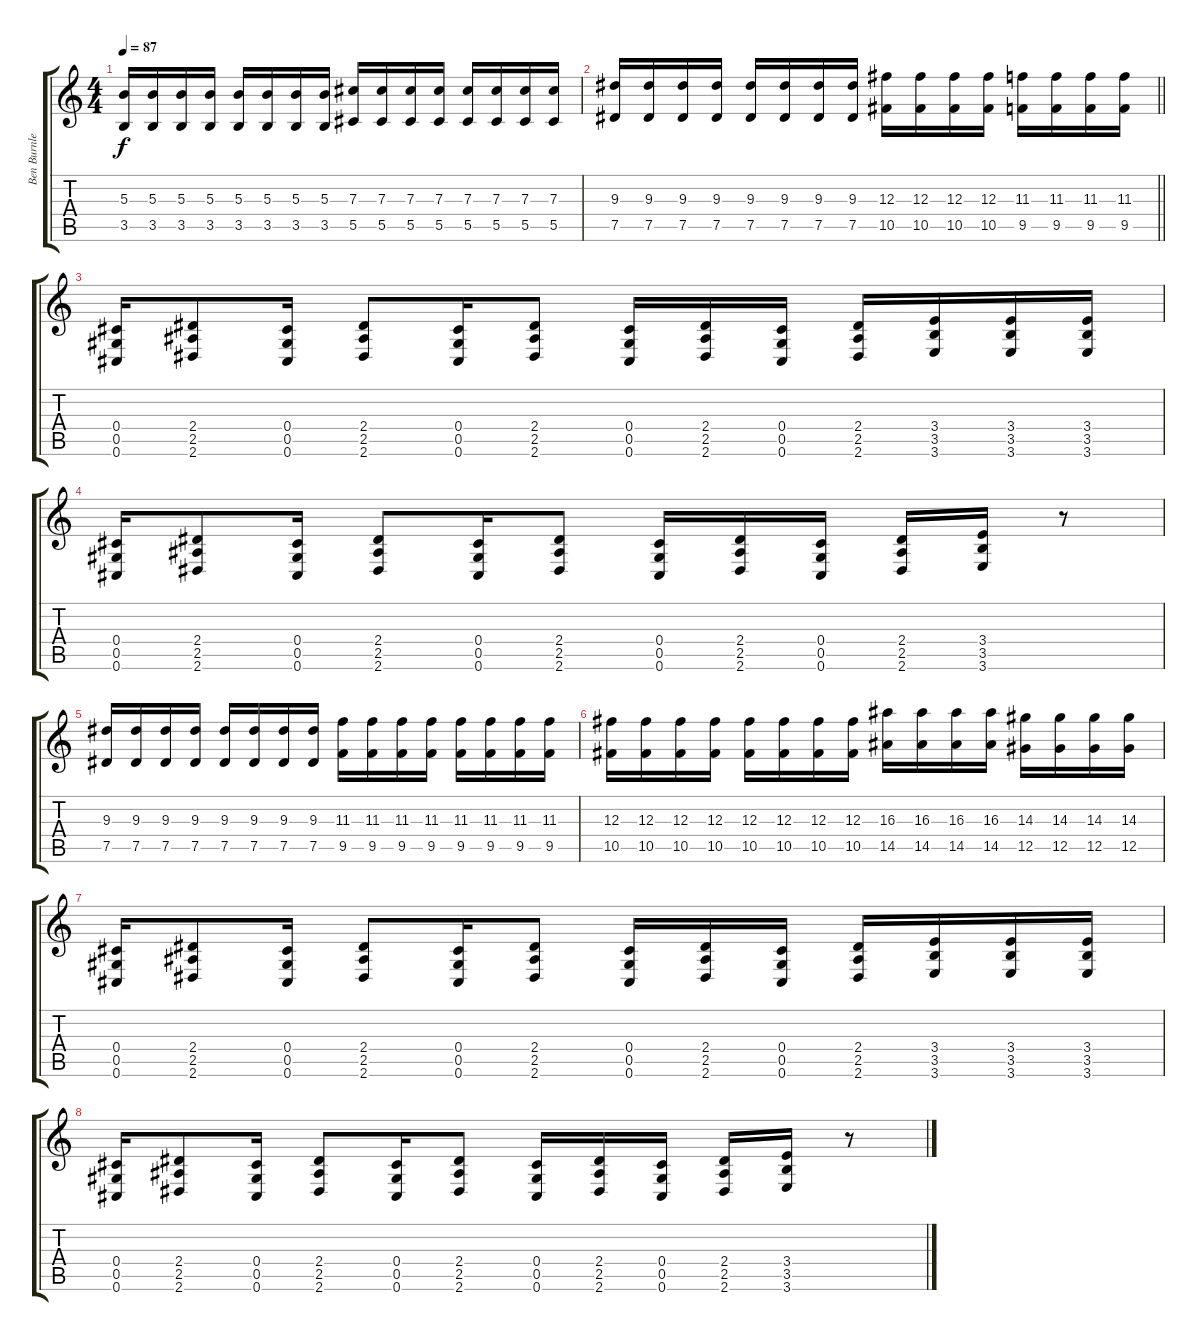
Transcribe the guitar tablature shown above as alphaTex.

\track ("Ben Burnley Guitar" "Ben Burnle") {instrument distortionguitar}
\staff {score tabs}
\tuning (Eb4 Bb3 Gb3 Db3 Ab2 Db2) {hide}
\ts (4 4)
\tempo 87
\clef g2
\ks c
(5.3 3.5).16{dy f} (5.3 3.5).16 (5.3 3.5).16 (5.3 3.5).16 (5.3 3.5).16 (5.3 3.5).16 (5.3 3.5).16 (5.3 3.5).16 (7.3 5.5).16 (7.3 5.5).16 (7.3 5.5).16 (7.3 5.5).16 (7.3 5.5).16 (7.3 5.5).16 (7.3 5.5).16 (7.3 5.5).16 |
\barLineRight lightlight
(9.3 7.5).16 (9.3 7.5).16 (9.3 7.5).16 (9.3 7.5).16 (9.3 7.5).16 (9.3 7.5).16 (9.3 7.5).16 (9.3 7.5).16 (12.3 10.5).16 (12.3 10.5).16 (12.3 10.5).16 (12.3 10.5).16 (11.3 9.5).16 (11.3 9.5).16 (11.3 9.5).16 (11.3 9.5).16 |
(0.4 0.5 0.6).16 (2.4 2.5 2.6).8 (0.4 0.5 0.6).16 (2.4 2.5 2.6).8 (0.4 0.5 0.6).16 (2.4 2.5 2.6).8 (0.4 0.5 0.6).16 (2.4 2.5 2.6).16 (0.4 0.5 0.6).16 (2.4 2.5 2.6).16 (3.4 3.5 3.6).16 (3.4 3.5 3.6).16 (3.4 3.5 3.6).16 |
(0.4 0.5 0.6).16 (2.4 2.5 2.6).8 (0.4 0.5 0.6).16 (2.4 2.5 2.6).8 (0.4 0.5 0.6).16 (2.4 2.5 2.6).8 (0.4 0.5 0.6).16 (2.4 2.5 2.6).16 (0.4 0.5 0.6).16 (2.4 2.5 2.6).16 (3.4 3.5 3.6).16 r.8 |
(9.3 7.5).16 (9.3 7.5).16 (9.3 7.5).16 (9.3 7.5).16 (9.3 7.5).16 (9.3 7.5).16 (9.3 7.5).16 (9.3 7.5).16 (11.3 9.5).16 (11.3 9.5).16 (11.3 9.5).16 (11.3 9.5).16 (11.3 9.5).16 (11.3 9.5).16 (11.3 9.5).16 (11.3 9.5).16 |
(12.3 10.5).16 (12.3 10.5).16 (12.3 10.5).16 (12.3 10.5).16 (12.3 10.5).16 (12.3 10.5).16 (12.3 10.5).16 (12.3 10.5).16 (16.3 14.5).16 (16.3 14.5).16 (16.3 14.5).16 (16.3 14.5).16 (14.3 12.5).16 (14.3 12.5).16 (14.3 12.5).16 (14.3 12.5).16 |
(0.4 0.5 0.6).16 (2.4 2.5 2.6).8 (0.4 0.5 0.6).16 (2.4 2.5 2.6).8 (0.4 0.5 0.6).16 (2.4 2.5 2.6).8 (0.4 0.5 0.6).16 (2.4 2.5 2.6).16 (0.4 0.5 0.6).16 (2.4 2.5 2.6).16 (3.4 3.5 3.6).16 (3.4 3.5 3.6).16 (3.4 3.5 3.6).16 |
(0.4 0.5 0.6).16 (2.4 2.5 2.6).8 (0.4 0.5 0.6).16 (2.4 2.5 2.6).8 (0.4 0.5 0.6).16 (2.4 2.5 2.6).8 (0.4 0.5 0.6).16 (2.4 2.5 2.6).16 (0.4 0.5 0.6).16 (2.4 2.5 2.6).16 (3.4 3.5 3.6).16 r.8
